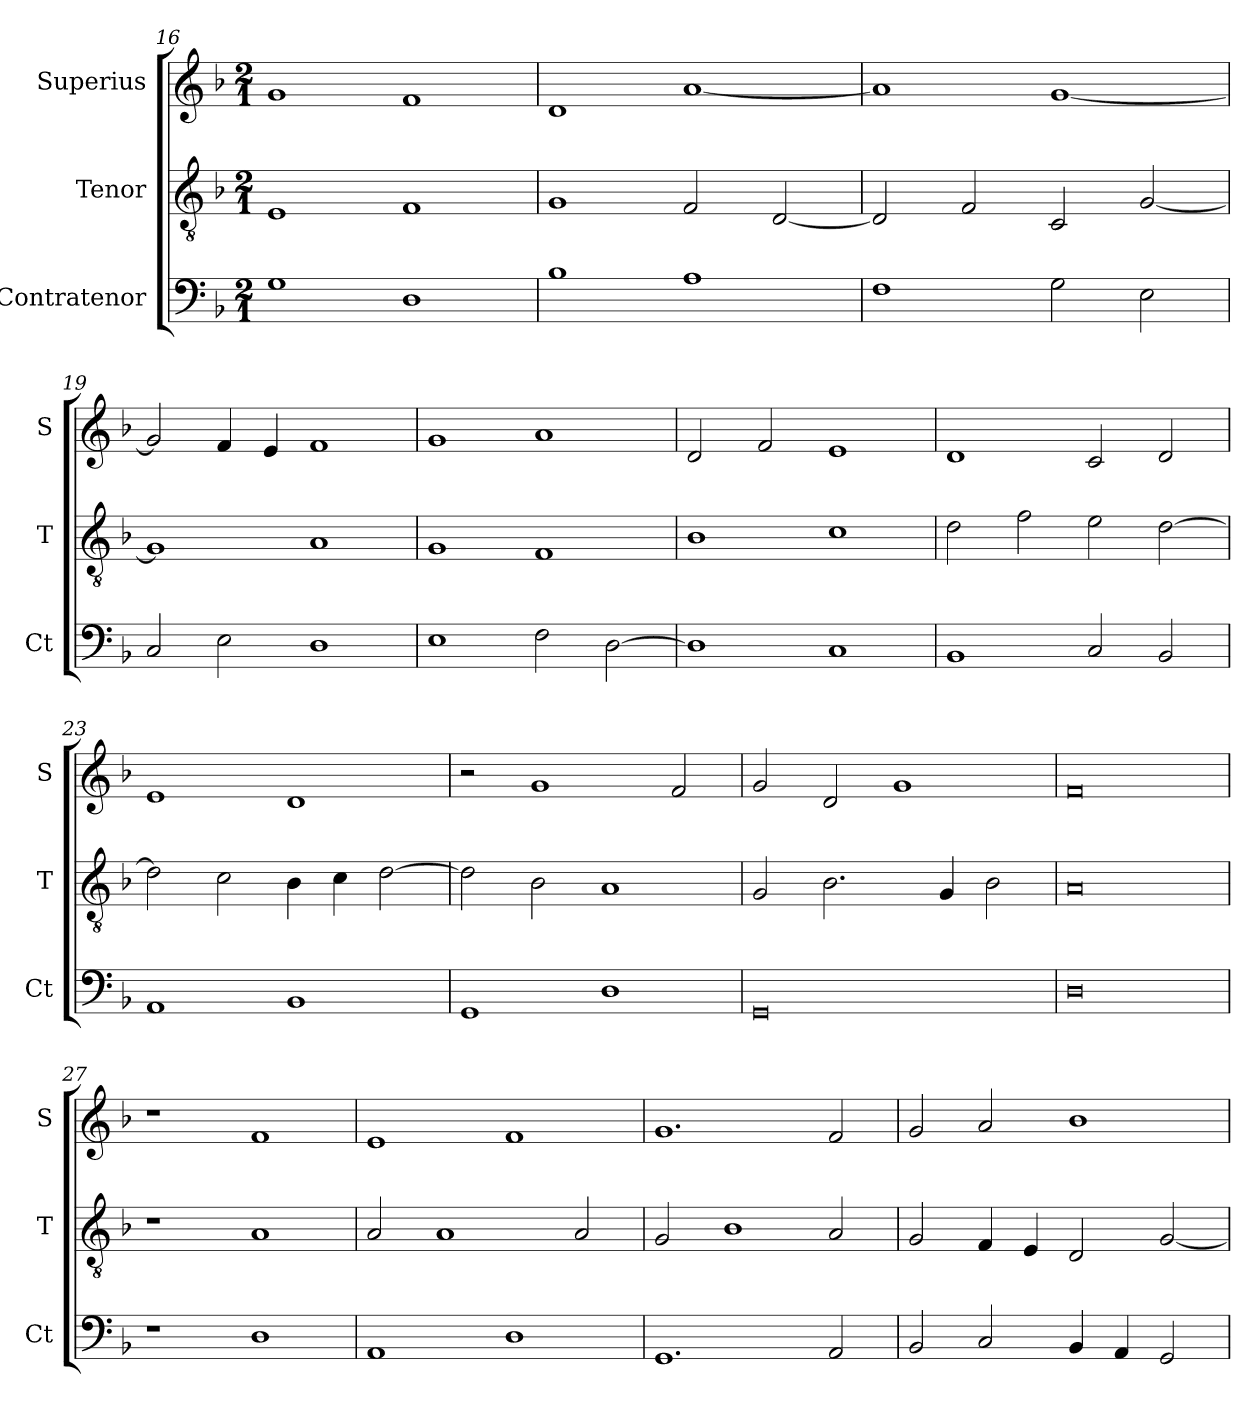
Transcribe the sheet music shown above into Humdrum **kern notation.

**kern	**kern	**kern
*part3	*part2	*part1
*staff3	*staff2	*staff1
*I"Contratenor	*I"Tenor	*I"Superius
*I'Ct	*I'T	*I'S
*clefF4	*clefGv2	*clefG2
*k[b-]	*k[b-]	*k[b-]
*M2/1	*M2/1	*M2/1
=16	=16	=16
1G	1E	1g
1D	1F	1f
=17	=17	=17
1B-	1G	1d
1A	2F/	[1a
.	[2D/	.
=18	=18	=18
1F	2D/]	1a]
.	2F/	.
2G\	2C/	[1g
2E\	[2G/	.
=19	=19	=19
2C/	1G]	2g/]
2E\	.	4f/
.	.	4e/
1D	1A	1f
=20	=20	=20
1E	1G	1g
2F\	1F	1a
[2D\	.	.
=21	=21	=21
1D]	1B-	2d/
.	.	2f/
1C	1c	1e
=22	=22	=22
1BB-	2d\	1d
.	2f\	.
2C/	2e\	2c/
2BB-/	[2d\	2d/
=23	=23	=23
1AA	2d\]	1e
.	2c\	.
1BB-	4B-\	1d
.	4c\	.
.	[2d\	.
=24	=24	=24
1GG	2d\]	2r
.	2B-\	1g
1D	1A	.
.	.	2f/
=25	=25	=25
0GG	2G/	2g/
.	2.B-\	2d/
.	.	1g
.	4G/	.
.	2B-\	.
=26	=26	=26
0D	0A	0f
=27	=27	=27
1r	1r	1r
1D	1A	1f
=28	=28	=28
1AA	2A/	1e
.	1A	.
1D	.	1f
.	2A/	.
=29	=29	=29
1.GG	2G/	1.g
.	1B-	.
2AA/	2A/	2f/
=30	=30	=30
2BB-/	2G/	2g/
2C/	4F/	2a/
.	4E/	.
4BB-/	2D/	1b-
4AA/	.	.
2GG/	[2G/	.
=	=	=
*-	*-	*-
